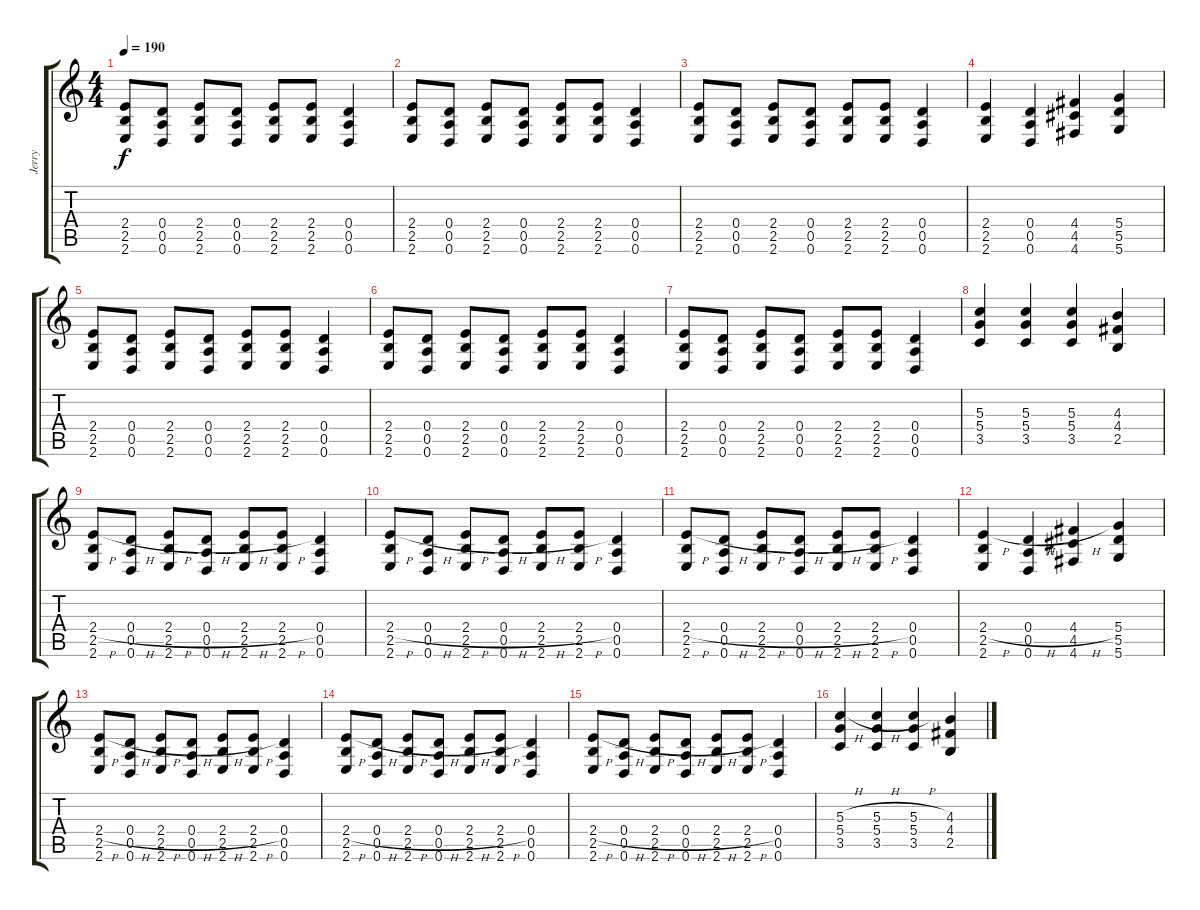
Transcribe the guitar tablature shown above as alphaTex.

\track ("Jerry" "Jerry") {instrument overdrivenguitar}
\staff {score tabs}
\tuning (E4 B3 G3 D3 A2 D2) {hide}
\ts (4 4)
\tempo 190
\clef g2
\ks c
(2.4 2.5 2.6).8{dy f} (0.4 0.5 0.6).8 (2.4 2.5 2.6).8 (0.4 0.5 0.6).8 (2.4 2.5 2.6).8 (2.4 2.5 2.6).8 (0.4 0.5 0.6).4 |
(2.4 2.5 2.6).8 (0.4 0.5 0.6).8 (2.4 2.5 2.6).8 (0.4 0.5 0.6).8 (2.4 2.5 2.6).8 (2.4 2.5 2.6).8 (0.4 0.5 0.6).4 |
(2.4 2.5 2.6).8 (0.4 0.5 0.6).8 (2.4 2.5 2.6).8 (0.4 0.5 0.6).8 (2.4 2.5 2.6).8 (2.4 2.5 2.6).8 (0.4 0.5 0.6).4 |
(2.4 2.5 2.6).4 (0.4 0.5 0.6).4 (4.4 4.5 4.6).4 (5.4 5.5 5.6).4 |
(2.4 2.5 2.6).8 (0.4 0.5 0.6).8 (2.4 2.5 2.6).8 (0.4 0.5 0.6).8 (2.4 2.5 2.6).8 (2.4 2.5 2.6).8 (0.4 0.5 0.6).4 |
(2.4 2.5 2.6).8 (0.4 0.5 0.6).8 (2.4 2.5 2.6).8 (0.4 0.5 0.6).8 (2.4 2.5 2.6).8 (2.4 2.5 2.6).8 (0.4 0.5 0.6).4 |
(2.4 2.5 2.6).8 (0.4 0.5 0.6).8 (2.4 2.5 2.6).8 (0.4 0.5 0.6).8 (2.4 2.5 2.6).8 (2.4 2.5 2.6).8 (0.4 0.5 0.6).4 |
(5.3 5.4 3.5).4 (5.3 5.4 3.5).4 (5.3 5.4 3.5).4 (4.3 4.4 2.5).4 |
(2.4{h} 2.5 2.6).8 (0.4{h} 0.5 0.6).8 (2.4{h} 2.5 2.6).8 (0.4{h} 0.5 0.6).8 (2.4{h} 2.5 2.6).8 (2.4{h} 2.5 2.6).8 (0.4 0.5 0.6).4 |
(2.4{h} 2.5 2.6).8 (0.4{h} 0.5 0.6).8 (2.4{h} 2.5 2.6).8 (0.4{h} 0.5 0.6).8 (2.4{h} 2.5 2.6).8 (2.4{h} 2.5 2.6).8 (0.4 0.5 0.6).4 |
(2.4{h} 2.5 2.6).8 (0.4{h} 0.5 0.6).8 (2.4{h} 2.5 2.6).8 (0.4{h} 0.5 0.6).8 (2.4{h} 2.5 2.6).8 (2.4{h} 2.5 2.6).8 (0.4 0.5 0.6).4 |
(2.4{h} 2.5 2.6).4 (0.4{h} 0.5 0.6).4 (4.4{h} 4.5 4.6).4 (5.4 5.5 5.6).4 |
(2.4{h} 2.5 2.6).8 (0.4{h} 0.5 0.6).8 (2.4{h} 2.5 2.6).8 (0.4{h} 0.5 0.6).8 (2.4{h} 2.5 2.6).8 (2.4{h} 2.5 2.6).8 (0.4 0.5 0.6).4 |
(2.4{h} 2.5 2.6).8 (0.4{h} 0.5 0.6).8 (2.4{h} 2.5 2.6).8 (0.4{h} 0.5 0.6).8 (2.4{h} 2.5 2.6).8 (2.4{h} 2.5 2.6).8 (0.4 0.5 0.6).4 |
(2.4{h} 2.5 2.6).8 (0.4{h} 0.5 0.6).8 (2.4{h} 2.5 2.6).8 (0.4{h} 0.5 0.6).8 (2.4{h} 2.5 2.6).8 (2.4{h} 2.5 2.6).8 (0.4 0.5 0.6).4 |
(5.3{h} 5.4 3.5).4 (5.3{h} 5.4 3.5).4 (5.3{h} 5.4 3.5).4 (4.3 4.4 2.5).4
